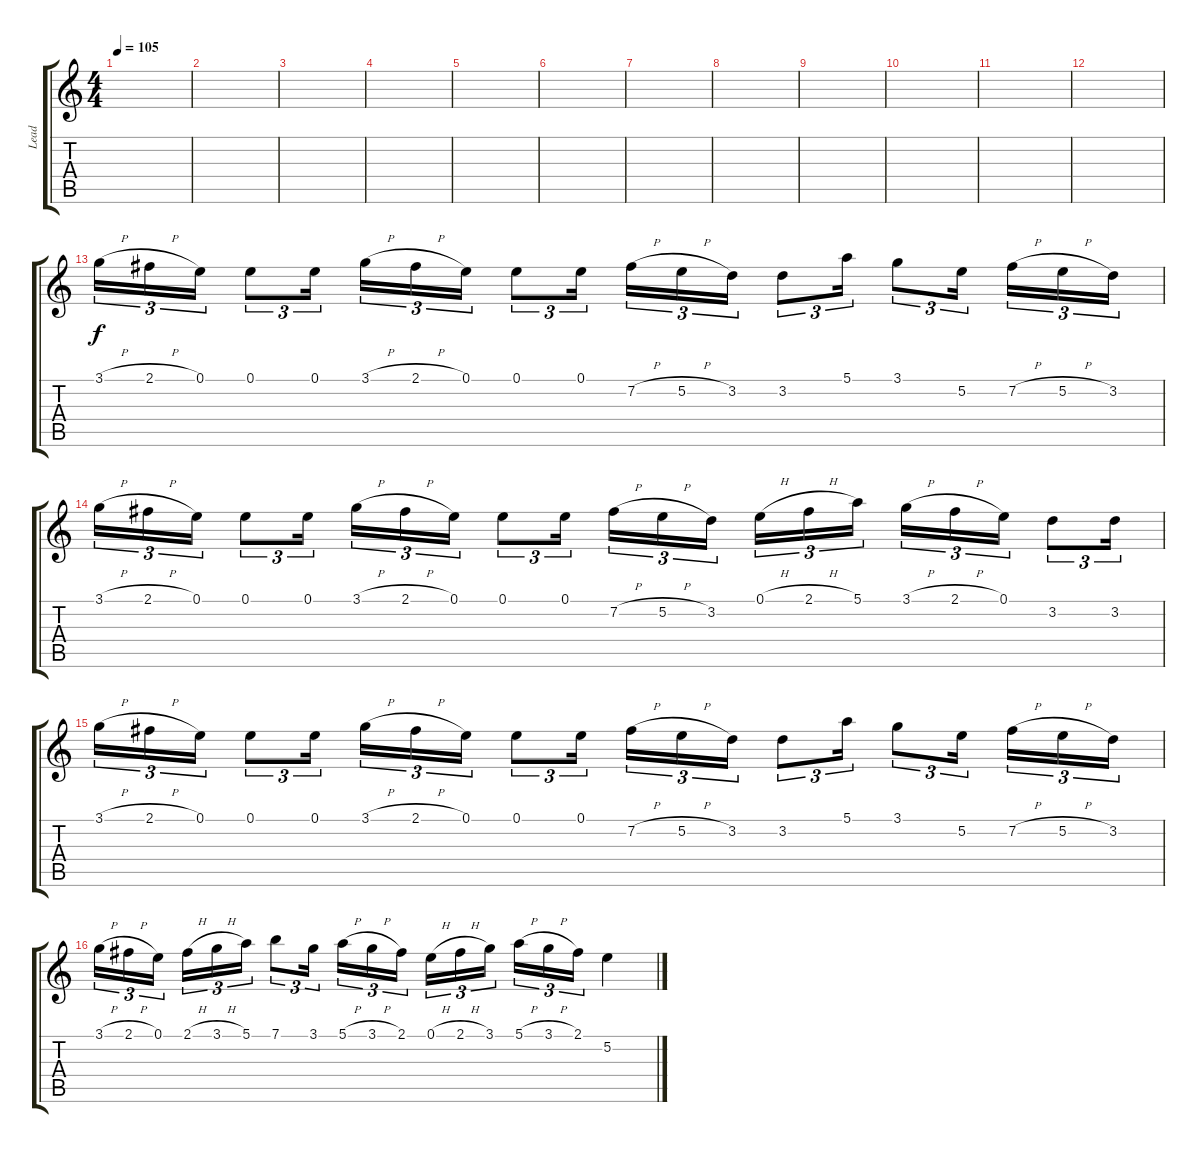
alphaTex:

\track ("Lead" "Lead") {instrument distortionguitar}
\staff {score tabs}
\tuning (E4 B3 G3 D3 A2 E2) {hide}
\ts (4 4)
\tempo 105
\clef g2
\ks c
|
|
|
|
|
|
|
|
|
|
|
|
3.1{h}.16{tu (3 2)} 2.1{h}.16{tu (3 2)} 0.1.16{tu (3 2)} 0.1.8{tu (3 2)} 0.1.16{tu (3 2)} 3.1{h}.16{tu (3 2)} 2.1{h}.16{tu (3 2)} 0.1.16{tu (3 2)} 0.1.8{tu (3 2)} 0.1.16{tu (3 2)} 7.2{h}.16{tu (3 2)} 5.2{h}.16{tu (3 2)} 3.2.16{tu (3 2)} 3.2.8{tu (3 2)} 5.1.16{tu (3 2)} 3.1.8{tu (3 2)} 5.2.16{tu (3 2) beam splitsecondary} 7.2{h}.16{tu (3 2)} 5.2{h}.16{tu (3 2)} 3.2.16{tu (3 2)} |
3.1{h}.16{tu (3 2)} 2.1{h}.16{tu (3 2)} 0.1.16{tu (3 2)} 0.1.8{tu (3 2)} 0.1.16{tu (3 2)} 3.1{h}.16{tu (3 2)} 2.1{h}.16{tu (3 2)} 0.1.16{tu (3 2)} 0.1.8{tu (3 2)} 0.1.16{tu (3 2)} 7.2{h}.16{tu (3 2)} 5.2{h}.16{tu (3 2)} 3.2.16{tu (3 2) beam splitsecondary} 0.1{h}.16{tu (3 2)} 2.1{h}.16{tu (3 2)} 5.1.16{tu (3 2)} 3.1{h}.16{tu (3 2)} 2.1{h}.16{tu (3 2)} 0.1.16{tu (3 2)} 3.2.8{tu (3 2)} 3.2.16{tu (3 2)} |
3.1{h}.16{tu (3 2)} 2.1{h}.16{tu (3 2)} 0.1.16{tu (3 2)} 0.1.8{tu (3 2)} 0.1.16{tu (3 2)} 3.1{h}.16{tu (3 2)} 2.1{h}.16{tu (3 2)} 0.1.16{tu (3 2)} 0.1.8{tu (3 2)} 0.1.16{tu (3 2)} 7.2{h}.16{tu (3 2)} 5.2{h}.16{tu (3 2)} 3.2.16{tu (3 2)} 3.2.8{tu (3 2)} 5.1.16{tu (3 2)} 3.1.8{tu (3 2)} 5.2.16{tu (3 2) beam splitsecondary} 7.2{h}.16{tu (3 2)} 5.2{h}.16{tu (3 2)} 3.2.16{tu (3 2)} |
3.1{h}.16{tu (3 2)} 2.1{h}.16{tu (3 2)} 0.1.16{tu (3 2) beam splitsecondary} 2.1{h}.16{tu (3 2)} 3.1{h}.16{tu (3 2)} 5.1.16{tu (3 2)} 7.1.8{tu (3 2)} 3.1.16{tu (3 2) beam splitsecondary} 5.1{h}.16{tu (3 2)} 3.1{h}.16{tu (3 2)} 2.1.16{tu (3 2)} 0.1{h}.16{tu (3 2)} 2.1{h}.16{tu (3 2)} 3.1.16{tu (3 2) beam splitsecondary} 5.1{h}.16{tu (3 2)} 3.1{h}.16{tu (3 2)} 2.1.16{tu (3 2)} 5.2.4
